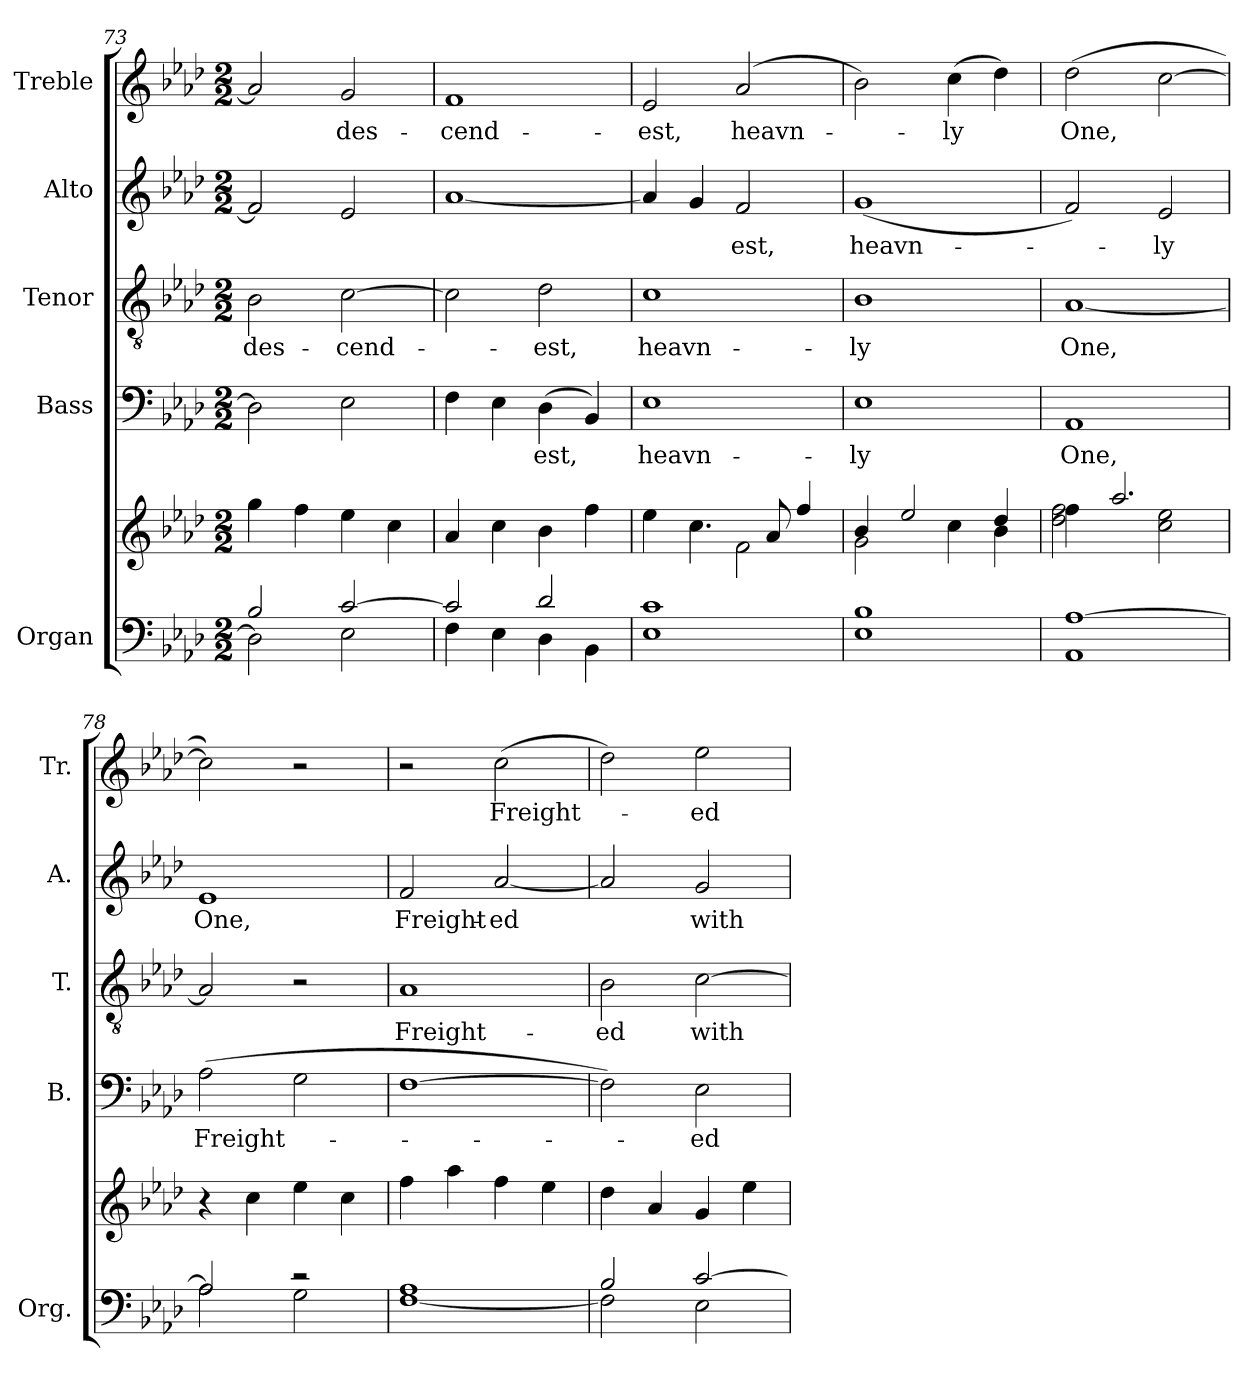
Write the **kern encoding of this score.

**kern	**kern	**kern	**text	**kern	**text	**kern	**text	**kern	**text
*part5	*part5	*part4	*part4	*part3	*part3	*part2	*part2	*part1	*part1
*staff6	*staff5	*staff4	*staff4	*staff3	*staff3	*staff2	*staff2	*staff1	*staff1
*I"Organ	*	*I"Bass	*	*I"Tenor	*	*I"Alto	*	*I"Treble	*
*I'Org.	*	*I'B.	*	*I'T.	*	*I'A.	*	*I'Tr.	*
*clefF4	*clefG2	*clefF4	*	*clefGv2	*	*clefG2	*	*clefG2	*
*	*	*	*	*ITrd7c12	*	*	*	*	*
*k[b-e-a-d-]	*k[b-e-a-d-]	*k[b-e-a-d-]	*	*k[b-e-a-d-]	*	*k[b-e-a-d-]	*	*k[b-e-a-d-]	*
*A-:	*A-:	*A-:	*	*A-:	*	*A-:	*	*A-:	*
*M2/2	*M2/2	*M2/2	*	*M2/2	*	*M2/2	*	*M2/2	*
=73	=73	=73	=73	=73	=73	=73	=73	=73	=73
*^	*	*	*	*	*	*	*	*	*
!	!	!	!	!	!	!LO:LY:b:color=#000000	!	!	!	!
2B-i/	2D-i\]	4ggi\	2D-i\]	.	2BB-i\	des-	2fi/]	.	2a-i/]	.
.	.	4ffi\	.	.	.	.	.	.	.	.
!	!	!	!	!	!	!LO:LY:b:color=#000000	!	!	!	!
!	!	!	!	!	!	!	!	!	!	!LO:LY:b:color=#000000
[2ci/	2E-i\	4ee-i\	2E-i\	.	[2Ci\	-cend-	2e-i/	.	2gi/	des-
.	.	4cci\	.	.	.	.	.	.	.	.
=74	=74	=74	=74	=74	=74	=74	=74	=74	=74	=74
!	!	!	!	!	!	!	!	!	!	!LO:LY:b:color=#000000
2ci/]	4Fi\	4a-i/	4Fi\	.	2Ci\]	.	[1a-i	.	1fi	-cend-
.	4E-i\	4cci\	4E-i\	.	.	.	.	.	.	.
!	!	!	!	!LO:LY:b:color=#000000	!	!	!	!	!	!
!	!	!	!	!	!	!LO:LY:b:color=#000000	!	!	!	!
2d-i/	4D-i\	4b-i\	(4D-i\	-est,	2D-i\	-est,	.	.	.	.
.	4BB-i\	4ffi\	4BB-i/)	.	.	.	.	.	.	.
=75	=75	=75	=75	=75	=75	=75	=75	=75	=75	=75
*	*	*^	*	*	*	*	*	*	*	*
!	!	!	!	!	!LO:LY:b:color=#000000	!	!	!	!	!	!
!	!	!	!	!	!	!	!LO:LY:b:color=#000000	!	!	!	!
!	!	!	!	!	!	!	!	!	!	!	!LO:LY:b:color=#000000
1ci	1E-i	4ee-i\	2ryy	1E-i	heavn-	1Ci	heavn-	4a-i/]	.	2e-i/	-est,
.	.	4.cci\	.	.	.	.	.	4gi/	.	.	.
!	!	!	!	!	!	!	!	!	!LO:LY:b:color=#000000	!	!
!	!	!	!	!	!	!	!	!	!	!	!LO:LY:b:color=#000000
.	.	.	2fi\	.	.	.	.	2fi/	-est,	(2a-i/	heavn-
.	.	8a-i/	.	.	.	.	.	.	.	.	.
.	.	4ffi/	.	.	.	.	.	.	.	.	.
=76	=76	=76	=76	=76	=76	=76	=76	=76	=76	=76	=76
!	!	!	!	!	!LO:LY:b:color=#000000	!	!	!	!	!	!
!	!	!	!	!	!	!	!LO:LY:b:color=#000000	!	!	!	!
!	!	!	!	!	!	!	!	!	!LO:LY:b:color=#000000	!	!
1B-i	1E-i	4b-i/	2gi\	1E-i	-ly	1BB-i	-ly	(1gi	heavn-	2b-i\)	.
.	.	2ee-i/	.	.	.	.	.	.	.	.	.
!	!	!	!	!	!	!	!	!	!	!	!LO:LY:b:color=#000000
.	.	.	4cci\	.	.	.	.	.	.	(4cci\	-ly
.	.	4dd-i/	4b-i\	.	.	.	.	.	.	4dd-i\)	.
=77	=77	=77	=77	=77	=77	=77	=77	=77	=77	=77	=77
!	!	!	!	!	!LO:LY:b:color=#000000	!	!	!	!	!	!
!	!	!	!	!	!	!	!LO:LY:b:color=#000000	!	!	!	!
!	!	!	!	!	!	!	!	!	!	!	!LO:LY:b:color=#000000
[1A-i	1AA-i	4ffi\	2dd-i\ 2ffi	1AA-i	One,	[1AA-i	One,	2fi/)	.	(2dd-i\	One,
.	.	2.aa-i/	.	.	.	.	.	.	.	.	.
!	!	!	!	!	!	!	!	!	!LO:LY:b:color=#000000	!	!
.	.	.	2cci\ 2ee-i	.	.	.	.	2e-i/	-ly	[2cci\	.
*	*	*v	*v	*	*	*	*	*	*	*	*
!!LO:PB:g=z
=78	=78	=78	=78	=78	=78	=78	=78	=78	=78	=78
*	*	*^	*	*	*	*	*	*	*	*
!	!	!	!	!	!LO:LY:b:color=#000000	!	!	!	!	!	!
*	*	*v	*v	*	*	*	*	*	*	*	*
*	*	*^	*	*	*	*	*	*	*	*
!	!	!	!	!	!	!	!	!	!LO:LY:b:color=#000000	!	!
*	*	*v	*v	*	*	*	*	*	*	*	*
2A-i/]	2A-i\	4r	(2A-i\	Freight-	2AA-i/]	.	1e-i	One,	2cci\])	.
.	.	4cci\	.	.	.	.	.	.	.	.
2r	2Gi\	4ee-i\	2Gi\	.	2r	.	.	.	2r	.
.	.	4cci\	.	.	.	.	.	.	.	.
=79	=79	=79	=79	=79	=79	=79	=79	=79	=79	=79
!	!	!	!	!	!	!LO:LY:b:color=#000000	!	!	!	!
!	!	!	!	!	!	!	!	!LO:LY:b:color=#000000	!	!
1A-i	[1Fi	4ffi\	[1Fi	.	1AA-i	Freight-	2fi/	Freight-	2r	.
.	.	4aa-i\	.	.	.	.	.	.	.	.
!	!	!	!	!	!	!	!	!LO:LY:b:color=#000000	!	!
!	!	!	!	!	!	!	!	!	!	!LO:LY:b:color=#000000
.	.	4ffi\	.	.	.	.	[2a-i/	-ed	(2cci\	Freight-
.	.	4ee-i\	.	.	.	.	.	.	.	.
=80	=80	=80	=80	=80	=80	=80	=80	=80	=80	=80
!	!	!	!	!	!	!LO:LY:b:color=#000000	!	!	!	!
2B-i/	2Fi\]	4dd-i\	2Fi\])	.	2BB-i\	-ed	2a-i/]	.	2dd-i\)	.
.	.	4a-i/	.	.	.	.	.	.	.	.
!	!	!	!	!LO:LY:b:color=#000000	!	!	!	!	!	!
!	!	!	!	!	!	!LO:LY:b:color=#000000	!	!	!	!
!	!	!	!	!	!	!	!	!LO:LY:b:color=#000000	!	!
!	!	!	!	!	!	!	!	!	!	!LO:LY:b:color=#000000
[2ci/	2E-i\	4gi/	2E-i\	-ed	[2Ci\	with	2gi/	with	2ee-i\	-ed
.	.	4ee-i\	.	.	.	.	.	.	.	.
*v	*v	*	*	*	*	*	*	*	*	*
=	=	=	=	=	=	=	=	=	=
*-	*-	*-	*-	*-	*-	*-	*-	*-	*-
